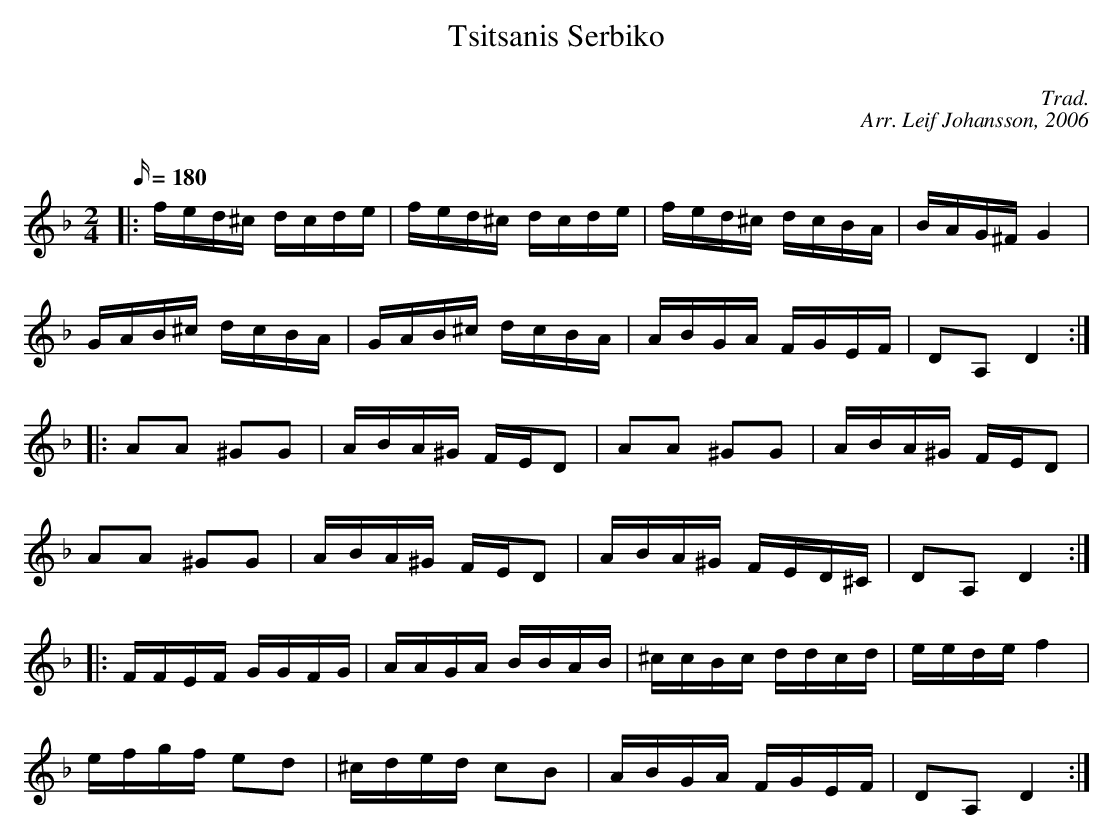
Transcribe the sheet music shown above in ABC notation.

X:1
C:
T: Tsitsanis Serbiko
C: Trad.
C: Arr. Leif Johansson, 2006
C:
M: 2/4
L: 1/16
Q: 180
K: F
|: fed^c dcde | fed^c dcde | fed^c dcBA | BAG^F G4 |
GAB^c dcBA | GAB^c dcBA | ABGA FGEF | D2A,2D4 :|
|: A2A2 ^G2G2 | ABA^G FED2 | A2A2 ^G2G2 | ABA^G FED2 |
A2A2 ^G2G2 | ABA^G FED2 | ABA^G FED^C | D2A,2D4 :|
|: FFEF GGFG | AAGA BBAB | ^ccBc ddcd | eede f4 |
efgf e2d2 | ^cded c2B2 |  ABGA FGEF | D2A,2D4 :|
